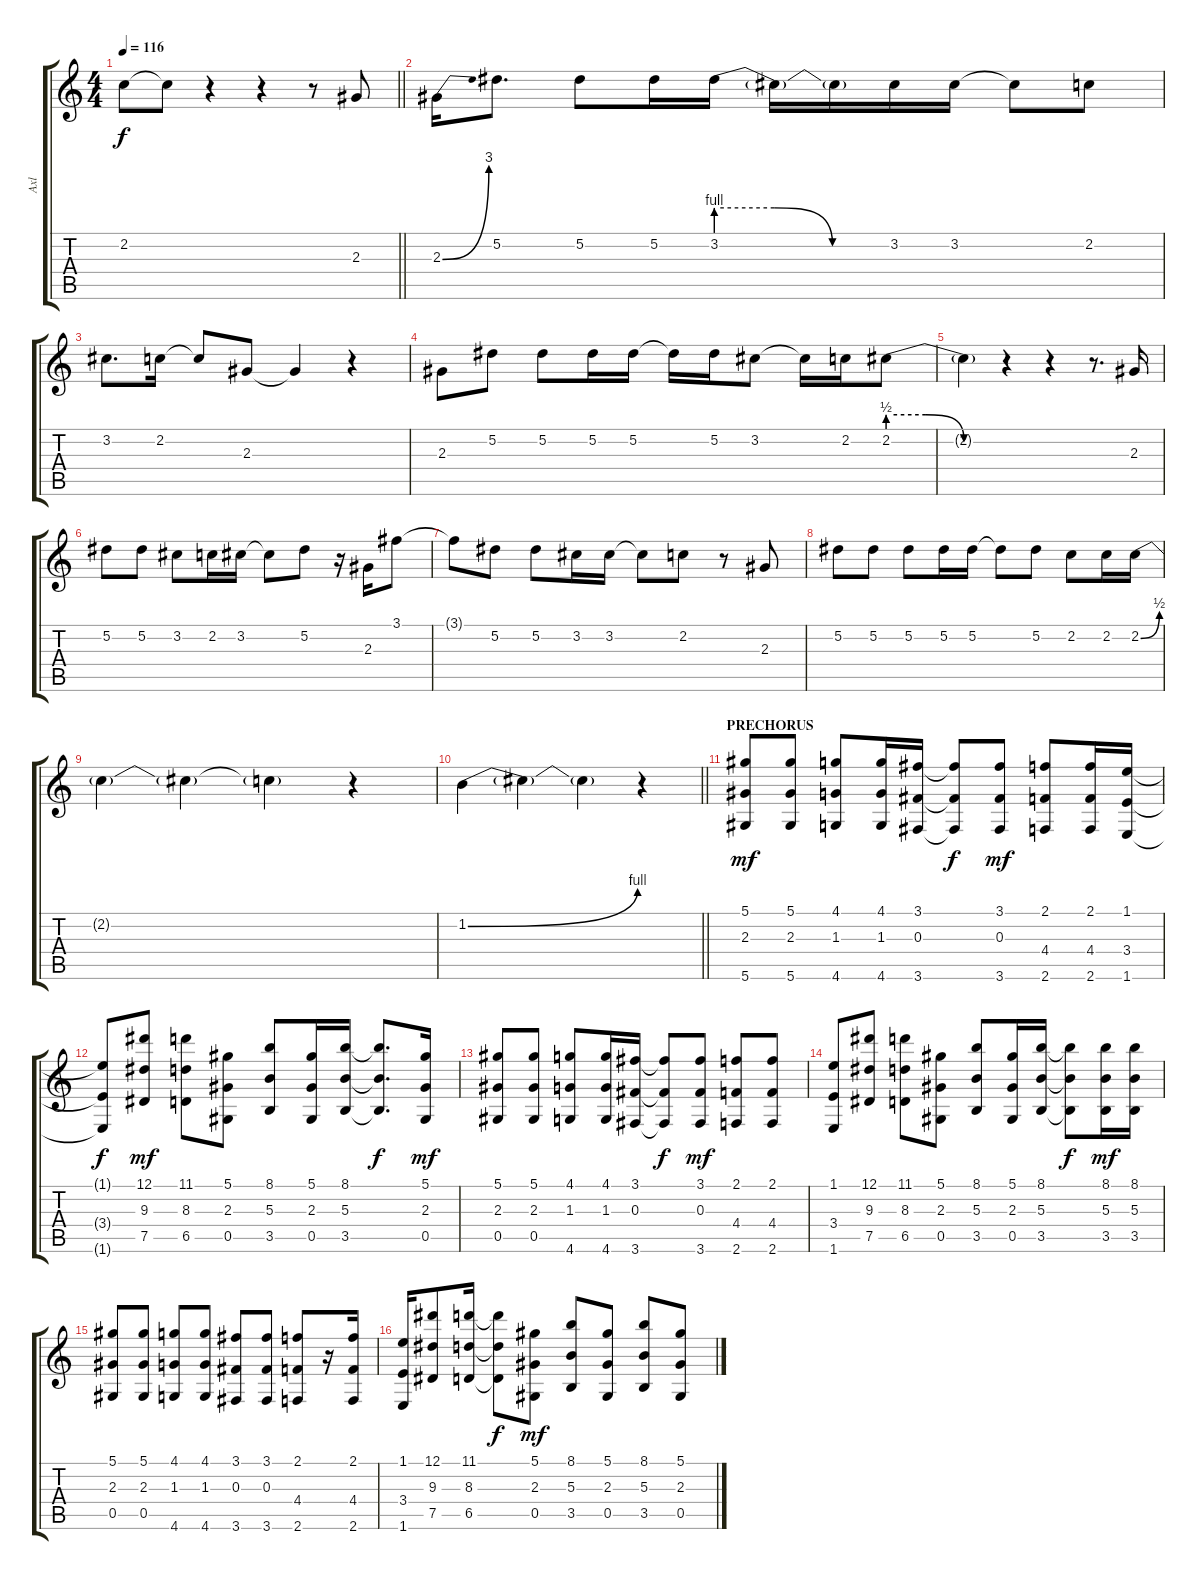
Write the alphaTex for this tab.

\track ("Axl" "Axl") {instrument overdrivenguitar}
\staff {score tabs}
\tuning (Eb4 Bb3 Gb3 Db3 Ab2 Eb2) {hide}
\ts (4 4)
\tempo 116
\clef g2
\barLineRight lightlight
\ks c
2.2{t}.8{dy f} 2.2{t}.8 r.4 r.4 r.8 2.3.8 |
2.3{be (bend 0 0 60 12)}.16 5.2.8{d} 5.2.8 5.2.16 3.2{be (custom 0 4 20 4 40 0 60 0)}.16 3.2{t}.16 3.2{t}.16 3.2.16 3.2.16 3.2{t}.8 2.2.8 |
3.2.8{d} 2.2.16 2.2{t}.8 2.3.8 2.3{t}.4 r.4 |
2.3.8 5.2.8 5.2.8 5.2.16 5.2.16 5.2{t}.16 5.2.16 3.2.8 3.2{t}.16 2.2.16 2.2{be (custom 0 2 20 2 40 0 60 0)}.8 |
2.2{t}.4 r.4 r.4 r.8{d} 2.3.16 |
5.2.8 5.2.8 3.2.8 2.2.16 3.2.16 3.2{t}.8 5.2.8 r.16 2.3.16 3.1.8 |
3.1{t}.8 5.2.8 5.2.8 3.2.16 3.2.16 3.2{t}.8 2.2.8 r.8 2.3.8 |
5.2.8 5.2.8 5.2.8 5.2.16 5.2.16 5.2{t}.8 5.2.8 2.2.8 2.2.16 2.2{be (bend 0 0 60 2)}.16 |
2.2{t}.4 2.2{t}.4 2.2{t}.4 r.4 |
\barLineRight lightlight
1.2{be (bend 0 0 60 4)}.4 1.2{t}.4 1.2{t}.4 r.4 |
\section ("" "PRECHORUS")
(5.1 2.3 5.6).8{dy mf} (5.1 2.3 5.6).8 (4.1 1.3 4.6).8 (4.1 1.3 4.6).16 (3.1 0.3 3.6).16 (3.1{t} 0.3{t} 3.6{t}).8{dy f} (3.1 0.3 3.6).8{dy mf} (2.1 4.4 2.6).8 (2.1 4.4 2.6).16 (1.1 3.4 1.6).16 |
(1.1{t} 3.4{t} 1.6{t}).8{dy f} (12.1 9.3 7.5).8{dy mf} (11.1 8.3 6.5).8 (5.1 2.3 0.5).8 (8.1 5.3 3.5).8 (5.1 2.3 0.5).16 (8.1 5.3 3.5).16 (8.1{t} 5.3{t} 3.5{t}).8{d dy f} (5.1 2.3 0.5).16{dy mf} |
(5.1 2.3 0.5).8 (5.1 2.3 0.5).8 (4.1 1.3 4.6).8 (4.1 1.3 4.6).16 (3.1 0.3 3.6).16 (3.1{t} 0.3{t} 3.6{t}).8{dy f} (3.1 0.3 3.6).8{dy mf} (2.1 4.4 2.6).8 (2.1 4.4 2.6).8 |
(1.1 3.4 1.6).8 (12.1 9.3 7.5).8 (11.1 8.3 6.5).8 (5.1 2.3 0.5).8 (8.1 5.3 3.5).8 (5.1 2.3 0.5).16 (8.1 5.3 3.5).16 (8.1{t} 5.3{t} 3.5{t}).8{dy f} (8.1 5.3 3.5).16{dy mf} (8.1 5.3 3.5).16 |
(5.1 2.3 0.5).8 (5.1 2.3 0.5).8 (4.1 1.3 4.6).8 (4.1 1.3 4.6).8 (3.1 0.3 3.6).8 (3.1 0.3 3.6).8 (2.1 4.4 2.6).8 r.16 (2.1 4.4 2.6).16 |
(1.1 3.4 1.6).16 (12.1 9.3 7.5).8 (11.1 8.3 6.5).16 (11.1{t} 8.3{t} 6.5{t}).8{dy f} (5.1 2.3 0.5).8{dy mf} (8.1 5.3 3.5).8 (5.1 2.3 0.5).8 (8.1 5.3 3.5).8 (5.1 2.3 0.5).8
